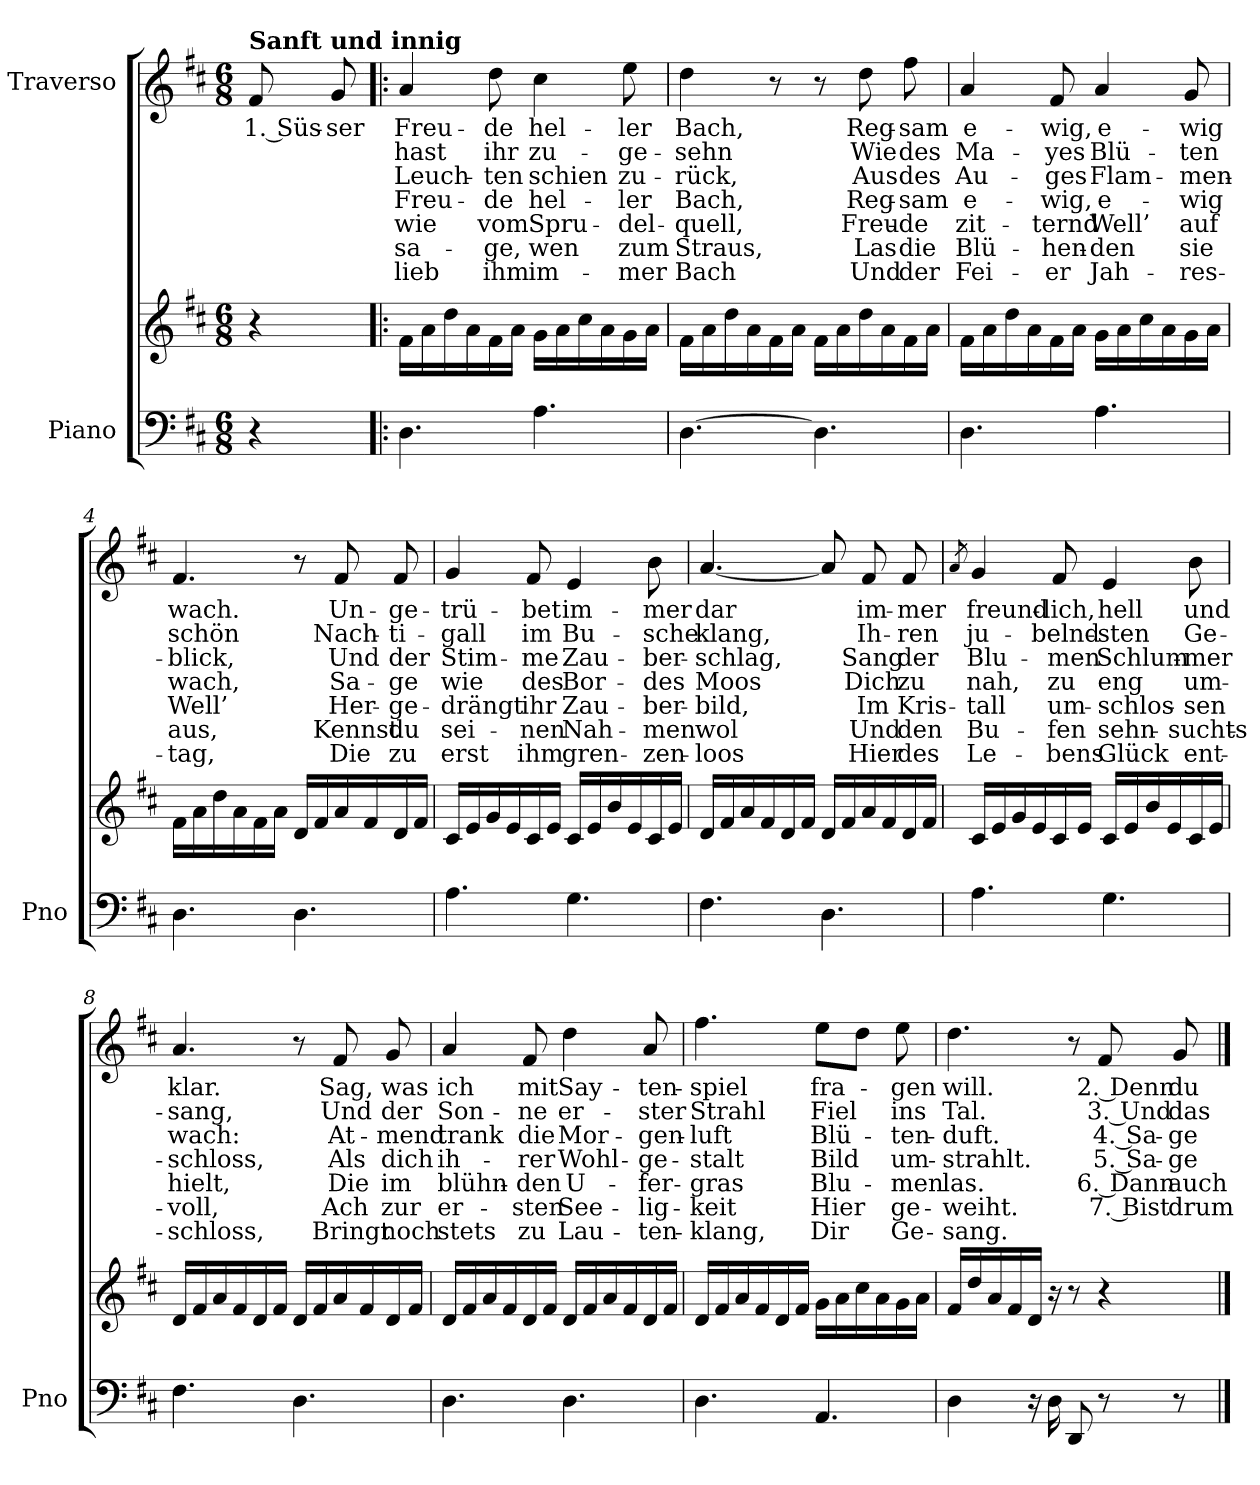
**kern	**kern	**kern	**text	**text	**text	**text	**text	**text	**text
*part2	*part2	*part1	*part1	*part1	*part1	*part1	*part1	*part1	*part1
*staff3	*staff2	*staff1	*staff1	*staff1	*staff1	*staff1	*staff1	*staff1	*staff1
*I"Piano	*	*I"Traverso	*	*	*	*	*	*	*
*I'Pno	*	*	*	*	*	*	*	*	*
*clefF4	*clefG2	*clefG2	*	*	*	*	*	*	*
*k[f#c#]	*k[f#c#]	*k[f#c#]	*	*	*	*	*	*	*
*M6/8	*M6/8	*M6/8	*	*	*	*	*	*	*
=	=	=	=	=	=	=	=	=	=
!	!	!LO:TX:a:B:t=Sanft und innig	!	!	!	!	!	!	!
!	!	!	!LO:LY:b	!	!	!	!	!	!
4r	4r	8f#/	1. Süs-	.	.	.	.	.	.
!	!	!	!LO:LY:b	!	!	!	!	!	!
.	.	8g/	-ser	.	.	.	.	.	.
=1!|:	=1!|:	=1!|:	=1!|:	=1!|:	=1!|:	=1!|:	=1!|:	=1!|:	=1!|:
!	!	!	!LO:LY:b	!LO:LY:b	!LO:LY:b	!LO:LY:b	!LO:LY:b	!LO:LY:b	!LO:LY:b
4.D\	16f#\LL	4a/	Freu-	hast	Leuch-	Freu-	wie	sa-	lieb
.	16a\	.	.	.	.	.	.	.	.
.	16dd\	.	.	.	.	.	.	.	.
.	16a\	.	.	.	.	.	.	.	.
!	!	!	!LO:LY:b	!LO:LY:b	!LO:LY:b	!LO:LY:b	!LO:LY:b	!LO:LY:b	!LO:LY:b
.	16f#\	8dd\	-de	ihr	-ten	-de	vom	-ge,	ihm
.	16a\JJ	.	.	.	.	.	.	.	.
!	!	!	!LO:LY:b	!LO:LY:b	!LO:LY:b	!LO:LY:b	!LO:LY:b	!LO:LY:b	!LO:LY:b
4.A\	16g\LL	4cc#\	hel-	zu-	schien	hel-	Spru-	wen	im-
.	16a\	.	.	.	.	.	.	.	.
.	16cc#\	.	.	.	.	.	.	.	.
.	16a\	.	.	.	.	.	.	.	.
!	!	!	!LO:LY:b	!LO:LY:b	!LO:LY:b	!LO:LY:b	!LO:LY:b	!LO:LY:b	!LO:LY:b
.	16g\	8ee\	-ler	-ge-	zu-	-ler	-del-	zum	-mer
.	16a\JJ	.	.	.	.	.	.	.	.
=2	=2	=2	=2	=2	=2	=2	=2	=2	=2
!	!	!	!LO:LY:b	!LO:LY:b	!LO:LY:b	!LO:LY:b	!LO:LY:b	!LO:LY:b	!LO:LY:b
[4.D\	16f#\LL	4dd\	Bach,	-sehn	-rück,	Bach,	-quell,	Straus,	Bach
.	16a\	.	.	.	.	.	.	.	.
.	16dd\	.	.	.	.	.	.	.	.
.	16a\	.	.	.	.	.	.	.	.
.	16f#\	8r	.	.	.	.	.	.	.
.	16a\JJ	.	.	.	.	.	.	.	.
4.D\]	16f#\LL	8r	.	.	.	.	.	.	.
.	16a\	.	.	.	.	.	.	.	.
!	!	!	!LO:LY:b	!LO:LY:b	!LO:LY:b	!LO:LY:b	!LO:LY:b	!LO:LY:b	!LO:LY:b
.	16dd\	8dd\	Reg-	Wie	Aus	Reg-	Freu-	Las	Und
.	16a\	.	.	.	.	.	.	.	.
!	!	!	!LO:LY:b	!LO:LY:b	!LO:LY:b	!LO:LY:b	!LO:LY:b	!LO:LY:b	!LO:LY:b
.	16f#\	8ff#\	-sam	des	des	-sam	-de	die	der
.	16a\JJ	.	.	.	.	.	.	.	.
=3	=3	=3	=3	=3	=3	=3	=3	=3	=3
!	!	!	!LO:LY:b	!LO:LY:b	!LO:LY:b	!LO:LY:b	!LO:LY:b	!LO:LY:b	!LO:LY:b
4.D\	16f#\LL	4a/	e-	Ma-	Au-	e-	zit-	Blü-	Fei-
.	16a\	.	.	.	.	.	.	.	.
.	16dd\	.	.	.	.	.	.	.	.
.	16a\	.	.	.	.	.	.	.	.
!	!	!	!LO:LY:b	!LO:LY:b	!LO:LY:b	!LO:LY:b	!LO:LY:b	!LO:LY:b	!LO:LY:b
.	16f#\	8f#/	-wig,	-yes	-ges	-wig,	-ternd	-hen-	-er
.	16a\JJ	.	.	.	.	.	.	.	.
!	!	!	!LO:LY:b	!LO:LY:b	!LO:LY:b	!LO:LY:b	!LO:LY:b	!LO:LY:b	!LO:LY:b
4.A\	16g\LL	4a/	e-	Blü-	Flam-	e-	Well’	-den	Jah-
.	16a\	.	.	.	.	.	.	.	.
.	16cc#\	.	.	.	.	.	.	.	.
.	16a\	.	.	.	.	.	.	.	.
!	!	!	!LO:LY:b	!LO:LY:b	!LO:LY:b	!LO:LY:b	!LO:LY:b	!LO:LY:b	!LO:LY:b
.	16g\	8g/	-wig	-ten	-men-	-wig	auf	sie	-res-
.	16a\JJ	.	.	.	.	.	.	.	.
!!LO:LB:g=z
=4	=4	=4	=4	=4	=4	=4	=4	=4	=4
!	!	!	!LO:LY:b	!LO:LY:b	!LO:LY:b	!LO:LY:b	!LO:LY:b	!LO:LY:b	!LO:LY:b
4.D\	16f#\LL	4.f#/	wach.	schön	-blick,	wach,	Well’	aus,	-tag,
.	16a\	.	.	.	.	.	.	.	.
.	16dd\	.	.	.	.	.	.	.	.
.	16a\	.	.	.	.	.	.	.	.
.	16f#\	.	.	.	.	.	.	.	.
.	16a\JJ	.	.	.	.	.	.	.	.
4.D\	16d/LL	8r	.	.	.	.	.	.	.
.	16f#/	.	.	.	.	.	.	.	.
!	!	!	!LO:LY:b	!LO:LY:b	!LO:LY:b	!LO:LY:b	!LO:LY:b	!LO:LY:b	!LO:LY:b
.	16a/	8f#/	Un-	Nach-	Und	Sa-	Her-	Kennst	Die
.	16f#/	.	.	.	.	.	.	.	.
!	!	!	!LO:LY:b	!LO:LY:b	!LO:LY:b	!LO:LY:b	!LO:LY:b	!LO:LY:b	!LO:LY:b
.	16d/	8f#/	-ge-	-ti-	der	-ge	-ge-	du	zu
.	16f#/JJ	.	.	.	.	.	.	.	.
=5	=5	=5	=5	=5	=5	=5	=5	=5	=5
!	!	!	!LO:LY:b	!LO:LY:b	!LO:LY:b	!LO:LY:b	!LO:LY:b	!LO:LY:b	!LO:LY:b
4.A\	16c#/LL	4g/	-trü-	-gall	Stim-	wie	-drängt	sei-	erst
.	16e/	.	.	.	.	.	.	.	.
.	16g/	.	.	.	.	.	.	.	.
.	16e/	.	.	.	.	.	.	.	.
!	!	!	!LO:LY:b	!LO:LY:b	!LO:LY:b	!LO:LY:b	!LO:LY:b	!LO:LY:b	!LO:LY:b
.	16c#/	8f#/	-bet	im	-me	des	ihr	-nen	ihm
.	16e/JJ	.	.	.	.	.	.	.	.
!	!	!	!LO:LY:b	!LO:LY:b	!LO:LY:b	!LO:LY:b	!LO:LY:b	!LO:LY:b	!LO:LY:b
4.G\	16c#/LL	4e/	im-	Bu-	Zau-	Bor-	Zau-	Nah-	gren-
.	16e/	.	.	.	.	.	.	.	.
.	16b/	.	.	.	.	.	.	.	.
.	16e/	.	.	.	.	.	.	.	.
!	!	!	!LO:LY:b	!LO:LY:b	!LO:LY:b	!LO:LY:b	!LO:LY:b	!LO:LY:b	!LO:LY:b
.	16c#/	8b\	-mer	-sche	-ber-	-des	-ber-	-men	-zen-
.	16e/JJ	.	.	.	.	.	.	.	.
=6	=6	=6	=6	=6	=6	=6	=6	=6	=6
!	!	!	!LO:LY:b	!LO:LY:b	!LO:LY:b	!LO:LY:b	!LO:LY:b	!LO:LY:b	!LO:LY:b
4.F#\	16d/LL	[4.a/	dar	klang,	-schlag,	Moos	-bild,	wol	-loos
.	16f#/	.	.	.	.	.	.	.	.
.	16a/	.	.	.	.	.	.	.	.
.	16f#/	.	.	.	.	.	.	.	.
.	16d/	.	.	.	.	.	.	.	.
.	16f#/JJ	.	.	.	.	.	.	.	.
4.D\	16d/LL	8a/]	.	.	.	.	.	.	.
.	16f#/	.	.	.	.	.	.	.	.
!	!	!	!LO:LY:b	!LO:LY:b	!LO:LY:b	!LO:LY:b	!LO:LY:b	!LO:LY:b	!LO:LY:b
.	16a/	8f#/	im-	Ih-	Sang	Dich	Im	Und	Hier
.	16f#/	.	.	.	.	.	.	.	.
!	!	!	!LO:LY:b	!LO:LY:b	!LO:LY:b	!LO:LY:b	!LO:LY:b	!LO:LY:b	!LO:LY:b
.	16d/	8f#/	-mer	-ren	der	zu	Kris-	den	des
.	16f#/JJ	.	.	.	.	.	.	.	.
!!LO:LB:g=z
=7	=7	=7	=7	=7	=7	=7	=7	=7	=7
.	.	8qa/	.	.	.	.	.	.	.
!	!	!	!LO:LY:b	!LO:LY:b	!LO:LY:b	!LO:LY:b	!LO:LY:b	!LO:LY:b	!LO:LY:b
4.A\	16c#/LL	4g/	freund-	ju-	Blu-	nah,	-tall	Bu-	Le-
.	16e/	.	.	.	.	.	.	.	.
.	16g/	.	.	.	.	.	.	.	.
.	16e/	.	.	.	.	.	.	.	.
!	!	!	!LO:LY:b	!LO:LY:b	!LO:LY:b	!LO:LY:b	!LO:LY:b	!LO:LY:b	!LO:LY:b
.	16c#/	8f#/	-lich,	-belnd-	-men	zu	um-	-fen	-bens
.	16e/JJ	.	.	.	.	.	.	.	.
!	!	!	!LO:LY:b	!LO:LY:b	!LO:LY:b	!LO:LY:b	!LO:LY:b	!LO:LY:b	!LO:LY:b
4.G\	16c#/LL	4e/	hell	-sten	Schlum-	eng	-schlos-	sehn-	Glück
.	16e/	.	.	.	.	.	.	.	.
.	16b/	.	.	.	.	.	.	.	.
.	16e/	.	.	.	.	.	.	.	.
!	!	!	!LO:LY:b	!LO:LY:b	!LO:LY:b	!LO:LY:b	!LO:LY:b	!LO:LY:b	!LO:LY:b
.	16c#/	8b\	und	Ge-	-mer	um-	-sen	-suchts-	ent-
.	16e/JJ	.	.	.	.	.	.	.	.
=8	=8	=8	=8	=8	=8	=8	=8	=8	=8
!	!	!	!LO:LY:b	!LO:LY:b	!LO:LY:b	!LO:LY:b	!LO:LY:b	!LO:LY:b	!LO:LY:b
4.F#\	16d/LL	4.a/	klar.	-sang,	wach:	-schloss,	hielt,	-voll,	-schloss,
.	16f#/	.	.	.	.	.	.	.	.
.	16a/	.	.	.	.	.	.	.	.
.	16f#/	.	.	.	.	.	.	.	.
.	16d/	.	.	.	.	.	.	.	.
.	16f#/JJ	.	.	.	.	.	.	.	.
4.D\	16d/LL	8r	.	.	.	.	.	.	.
.	16f#/	.	.	.	.	.	.	.	.
!	!	!	!LO:LY:b	!LO:LY:b	!LO:LY:b	!LO:LY:b	!LO:LY:b	!LO:LY:b	!LO:LY:b
.	16a/	8f#/	Sag,	Und	At-	Als	Die	Ach	Bringt
.	16f#/	.	.	.	.	.	.	.	.
!	!	!	!LO:LY:b	!LO:LY:b	!LO:LY:b	!LO:LY:b	!LO:LY:b	!LO:LY:b	!LO:LY:b
.	16d/	8g/	was	der	-mend	dich	im	zur	noch
.	16f#/JJ	.	.	.	.	.	.	.	.
=9	=9	=9	=9	=9	=9	=9	=9	=9	=9
!	!	!	!LO:LY:b	!LO:LY:b	!LO:LY:b	!LO:LY:b	!LO:LY:b	!LO:LY:b	!LO:LY:b
4.D\	16d/LL	4a/	ich	Son-	trank	ih-	blühn-	er-	stets
.	16f#/	.	.	.	.	.	.	.	.
.	16a/	.	.	.	.	.	.	.	.
.	16f#/	.	.	.	.	.	.	.	.
!	!	!	!LO:LY:b	!LO:LY:b	!LO:LY:b	!LO:LY:b	!LO:LY:b	!LO:LY:b	!LO:LY:b
.	16d/	8f#/	mit	-ne	die	-rer	-den	-sten	zu
.	16f#/JJ	.	.	.	.	.	.	.	.
!	!	!	!LO:LY:b	!LO:LY:b	!LO:LY:b	!LO:LY:b	!LO:LY:b	!LO:LY:b	!LO:LY:b
4.D\	16d/LL	4dd\	Say-	er-	Mor-	Wohl-	U-	See-	Lau-
.	16f#/	.	.	.	.	.	.	.	.
.	16a/	.	.	.	.	.	.	.	.
.	16f#/	.	.	.	.	.	.	.	.
!	!	!	!LO:LY:b	!LO:LY:b	!LO:LY:b	!LO:LY:b	!LO:LY:b	!LO:LY:b	!LO:LY:b
.	16d/	8a/	-ten-	-ster	-gen-	-ge-	-fer-	-lig-	-ten-
.	16f#/JJ	.	.	.	.	.	.	.	.
!!LO:PB:g=z
=10	=10	=10	=10	=10	=10	=10	=10	=10	=10
!	!	!	!LO:LY:b	!LO:LY:b	!LO:LY:b	!LO:LY:b	!LO:LY:b	!LO:LY:b	!LO:LY:b
4.D\	16d/LL	4.ff#\	-spiel	Strahl	-luft	-stalt	-gras	-keit	-klang,
.	16f#/	.	.	.	.	.	.	.	.
.	16a/	.	.	.	.	.	.	.	.
.	16f#/	.	.	.	.	.	.	.	.
.	16d/	.	.	.	.	.	.	.	.
.	16f#/JJ	.	.	.	.	.	.	.	.
!	!	!	!LO:LY:b	!LO:LY:b	!LO:LY:b	!LO:LY:b	!LO:LY:b	!LO:LY:b	!LO:LY:b
4.AA/	16g\LL	8ee\L	fra-	Fiel	Blü-	Bild	Blu-	Hier	Dir
.	16a\	.	.	.	.	.	.	.	.
.	16cc#\	8dd\J	.	.	.	.	.	.	.
.	16a\	.	.	.	.	.	.	.	.
!	!	!	!LO:LY:b	!LO:LY:b	!LO:LY:b	!LO:LY:b	!LO:LY:b	!LO:LY:b	!LO:LY:b
.	16g\	8ee\	-gen	ins	-ten-	um-	-men	ge-	Ge-
.	16a\JJ	.	.	.	.	.	.	.	.
=11	=11	=11	=11	=11	=11	=11	=11	=11	=11
!	!	!	!LO:LY:b	!LO:LY:b	!LO:LY:b	!LO:LY:b	!LO:LY:b	!LO:LY:b	!LO:LY:b
4D\	16f#/LL	4.dd\	will.	Tal.	-duft.	-strahlt.	las.	-weiht.	-sang.
.	16dd/	.	.	.	.	.	.	.	.
.	16a/	.	.	.	.	.	.	.	.
.	16f#/	.	.	.	.	.	.	.	.
16r	16d/JJ	.	.	.	.	.	.	.	.
16D\	16r	.	.	.	.	.	.	.	.
8DD/	8r	8r	.	.	.	.	.	.	.
!	!	!	!LO:LY:b	!LO:LY:b	!LO:LY:b	!LO:LY:b	!LO:LY:b	!LO:LY:b	!
8r	4r	8f#/	2. Denn	3. Und	4. Sa-	5. Sa-	6. Dann	7. Bist	.
!	!	!	!LO:LY:b	!LO:LY:b	!LO:LY:b	!LO:LY:b	!LO:LY:b	!LO:LY:b	!
8r	.	8g/	du	das	-ge	-ge	auch	drum	.
==	==	==	==	==	==	==	==	==	==
*-	*-	*-	*-	*-	*-	*-	*-	*-	*-
